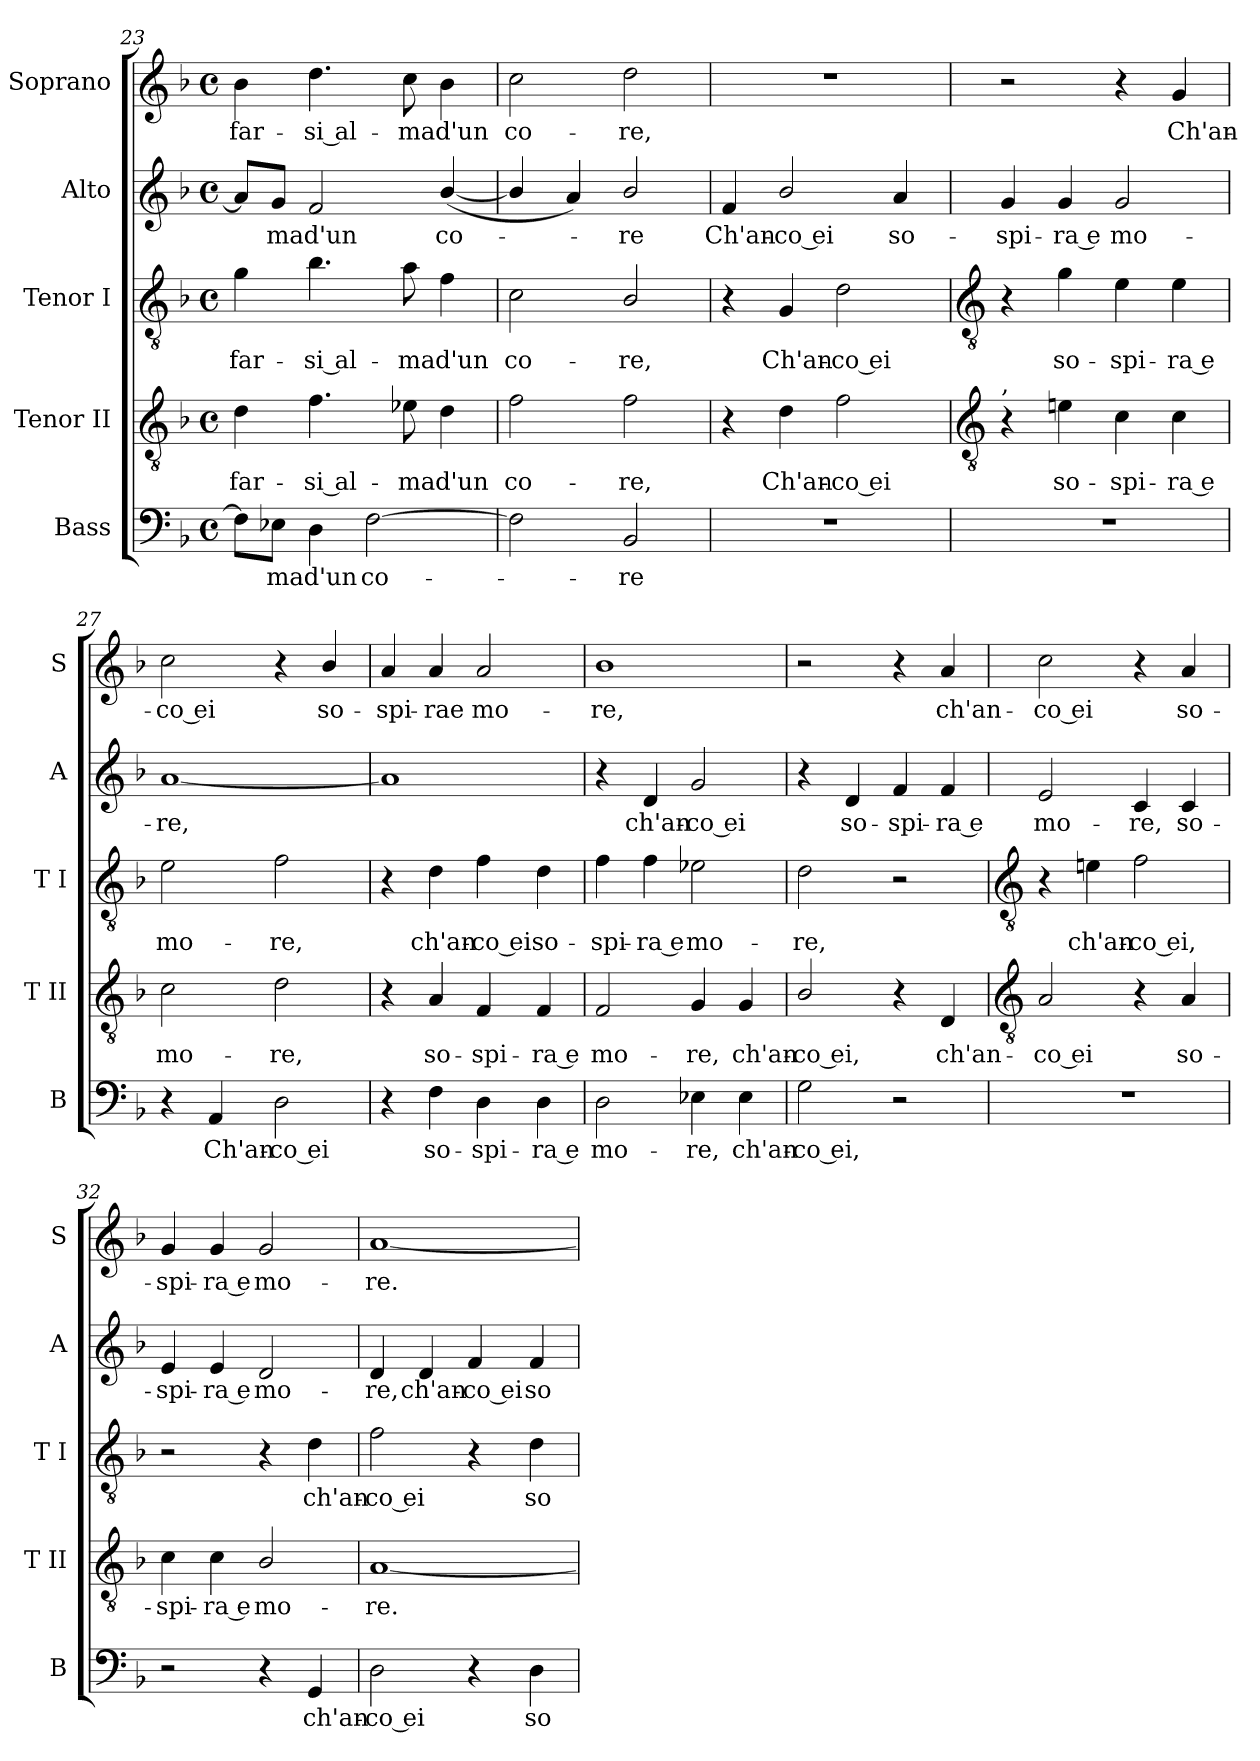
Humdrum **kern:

**kern	**text	**kern	**text	**kern	**text	**kern	**text	**kern	**text
*part5	*part5	*part4	*part4	*part3	*part3	*part2	*part2	*part1	*part1
*staff5	*staff5	*staff4	*staff4	*staff3	*staff3	*staff2	*staff2	*staff1	*staff1
*I"Bass	*	*I"Tenor II	*	*I"Tenor I	*	*I"Alto	*	*I"Soprano	*
*I'B	*	*I'T II	*	*I'T I	*	*I'A	*	*I'S	*
*clefF4	*	*clefGv2	*	*clefGv2	*	*clefG2	*	*clefG2	*
*k[b-]	*	*k[b-]	*	*k[b-]	*	*k[b-]	*	*k[b-]	*
*F:	*	*F:	*	*F:	*	*F:	*	*F:	*
*M4/4	*	*M4/4	*	*M4/4	*	*M4/4	*	*M4/4	*
*met(c)	*	*met(c)	*	*met(c)	*	*met(c)	*	*met(c)	*
=23	=23	=23	=23	=23	=23	=23	=23	=23	=23
!	!	!	!LO:LY:b	!	!LO:LY:b	!	!	!	!LO:LY:b
8F\L]	.	4d	far-	4g	far-	8a/L]	.	4b-	far-
!	!LO:LY:b	!	!	!	!	!	!LO:LY:b	!	!
8E-X\J	ma	.	.	.	.	8g/J	ma	.	.
!	!LO:LY:b	!	!LO:LY:b	!	!LO:LY:b	!	!LO:LY:b	!	!LO:LY:b
4D	d'un	4.f	-si al-	4.b-	-si al-	2f	d'un	4.dd	-si al-
!	!LO:LY:b	!	!	!	!	!	!	!	!
[2F	co-	.	.	.	.	.	.	.	.
!	!	!	!LO:LY:b	!	!LO:LY:b	!	!	!	!LO:LY:b
.	.	8e-X	-ma	8a	-ma	.	.	8cc	-ma
!	!	!	!LO:LY:b	!	!LO:LY:b	!	!LO:LY:b	!	!LO:LY:b
.	.	4d	d'un	4f	d'un	(<[4b-/	co-	4b-	d'un
=24	=24	=24	=24	=24	=24	=24	=24	=24	=24
!	!	!	!LO:LY:b	!	!LO:LY:b	!	!	!	!LO:LY:b
2F]	.	2f	co-	2c	co-	4b-/]	.	2cc	co-
.	.	.	.	.	.	4a)	.	.	.
!	!LO:LY:b	!	!LO:LY:b	!	!LO:LY:b	!	!LO:LY:b	!	!LO:LY:b
2BB-	re	2f	-re,	2B-/	-re,	2b-/	re	2dd	-re,
=25	=25	=25	=25	=25	=25	=25	=25	=25	=25
!	!	!	!	!	!	!	!LO:LY:b	!	!
1r	.	4r	.	4r	.	4f	Ch'an-	1r	.
!	!	!	!LO:LY:b	!	!LO:LY:b	!	!LO:LY:b	!	!
.	.	4d	Ch'an-	4G	Ch'an-	2b-/	-co ei	.	.
!	!	!	!LO:LY:b	!	!LO:LY:b	!	!	!	!
.	.	2f	-co ei	2d	-co ei	.	.	.	.
!	!	!	!	!	!	!	!LO:LY:b	!	!
.	.	.	.	.	.	4a	so-	.	.
!!LO:LB:g=z
=26	=26	=26	=26	=26	=26	=26	=26	=26	=26
*	*	*clefGv2	*	*clefGv2	*	*	*	*	*
!	!	!LO:TX:a:t=,	!	!	!	!	!	!	!
!	!	!	!	!	!	!	!LO:LY:b	!	!
1r	.	4r	.	4r	.	4g	-spi-	2r	.
!	!	!	!LO:LY:b	!	!LO:LY:b	!	!LO:LY:b	!	!
.	.	4en	so-	4g	so-	4g	-ra e	.	.
!	!	!	!LO:LY:b	!	!LO:LY:b	!	!LO:LY:b	!	!
.	.	4c	-spi-	4e	-spi-	2g	mo-	4r	.
!	!	!	!LO:LY:b	!	!LO:LY:b	!	!	!	!LO:LY:b
.	.	4c	-ra e	4e	-ra e	.	.	4g	Ch'an-
=27	=27	=27	=27	=27	=27	=27	=27	=27	=27
!	!	!	!LO:LY:b	!	!LO:LY:b	!	!LO:LY:b	!	!LO:LY:b
4r	.	2c	mo-	2e	mo-	[1a	-re,	2cc	-co ei
!	!LO:LY:b	!	!	!	!	!	!	!	!
4AA	Ch'an-	.	.	.	.	.	.	.	.
!	!LO:LY:b	!	!LO:LY:b	!	!LO:LY:b	!	!	!	!
2D	-co ei	2d	-re,	2f	-re,	.	.	4r	.
!	!	!	!	!	!	!	!	!	!LO:LY:b
.	.	.	.	.	.	.	.	4b-/	so-
=28	=28	=28	=28	=28	=28	=28	=28	=28	=28
!	!	!	!	!	!	!	!	!	!LO:LY:b
4r	.	4r	.	4r	.	1a]	.	4a	-spi-
!	!LO:LY:b	!	!LO:LY:b	!	!LO:LY:b	!	!	!	!LO:LY:b
4F	so-	4A	so-	4d	ch'an-	.	.	4a	-rae
!	!LO:LY:b	!	!LO:LY:b	!	!LO:LY:b	!	!	!	!LO:LY:b
4D	-spi-	4F	-spi-	4f	-co ei	.	.	2a	mo-
!	!LO:LY:b	!	!LO:LY:b	!	!LO:LY:b	!	!	!	!
4D	-ra e	4F	-ra e	4d	so-	.	.	.	.
=29	=29	=29	=29	=29	=29	=29	=29	=29	=29
!	!LO:LY:b	!	!LO:LY:b	!	!LO:LY:b	!	!	!	!LO:LY:b
2D	mo-	2F	mo-	4f	-spi-	4r	.	1b-	-re,
!	!	!	!	!	!LO:LY:b	!	!LO:LY:b	!	!
.	.	.	.	4f	-ra e	4d	ch'an-	.	.
!	!LO:LY:b	!	!LO:LY:b	!	!LO:LY:b	!	!LO:LY:b	!	!
4E-X	-re,	4G	-re,	2e-X	mo-	2g	-co ei	.	.
!	!LO:LY:b	!	!LO:LY:b	!	!	!	!	!	!
4E-	ch'an-	4G	ch'an-	.	.	.	.	.	.
=30	=30	=30	=30	=30	=30	=30	=30	=30	=30
!	!LO:LY:b	!	!LO:LY:b	!	!LO:LY:b	!	!	!	!
2G	-co ei,	2B-/	-co ei,	2d	-re,	4r	.	2r	.
!	!	!	!	!	!	!	!LO:LY:b	!	!
.	.	.	.	.	.	4d	so-	.	.
!	!	!	!	!	!	!	!LO:LY:b	!	!
2r	.	4r	.	2r	.	4f	-spi-	4r	.
!	!	!	!LO:LY:b	!	!	!	!LO:LY:b	!	!LO:LY:b
.	.	4D	ch'an-	.	.	4f	-ra e	4a	ch'an-
!!LO:LB:g=z
=31	=31	=31	=31	=31	=31	=31	=31	=31	=31
*	*	*clefGv2	*	*clefGv2	*	*	*	*	*
!	!	!	!LO:LY:b	!	!	!	!LO:LY:b	!	!LO:LY:b
1r	.	2A	-co ei	4r	.	2e	mo-	2cc	-co ei
!	!	!	!	!	!LO:LY:b	!	!	!	!
.	.	.	.	4en	ch'an-	.	.	.	.
!	!	!	!	!	!LO:LY:b	!	!LO:LY:b	!	!
.	.	4r	.	2f	-co ei,	4c	-re,	4r	.
!	!	!	!LO:LY:b	!	!	!	!LO:LY:b	!	!LO:LY:b
.	.	4A	so-	.	.	4c	so-	4a	so-
=32	=32	=32	=32	=32	=32	=32	=32	=32	=32
!	!	!	!LO:LY:b	!	!	!	!LO:LY:b	!	!LO:LY:b
2r	.	4c	-spi-	2r	.	4e	-spi-	4g	-spi-
!	!	!	!LO:LY:b	!	!	!	!LO:LY:b	!	!LO:LY:b
.	.	4c	-ra e	.	.	4e	-ra e	4g	-ra e
!	!	!	!LO:LY:b	!	!	!	!LO:LY:b	!	!LO:LY:b
4r	.	2B-/	mo-	4r	.	2d	mo-	2g	mo-
!	!LO:LY:b	!	!	!	!LO:LY:b	!	!	!	!
4GG	ch'an-	.	.	4d	ch'an-	.	.	.	.
=33	=33	=33	=33	=33	=33	=33	=33	=33	=33
!	!LO:LY:b	!	!LO:LY:b	!	!LO:LY:b	!	!LO:LY:b	!	!LO:LY:b
2D	-co ei	[1A	-re.	2f	-co ei	4d	-re,	[1a	-re.
!	!	!	!	!	!	!	!LO:LY:b	!	!
.	.	.	.	.	.	4d	ch'an-	.	.
!	!	!	!	!	!	!	!LO:LY:b	!	!
4r	.	.	.	4r	.	4f	-co ei	.	.
!	!LO:LY:b	!	!	!	!LO:LY:b	!	!LO:LY:b	!	!
4D	so-	.	.	4d	so-	4f	so-	.	.
=	=	=	=	=	=	=	=	=	=
*-	*-	*-	*-	*-	*-	*-	*-	*-	*-
